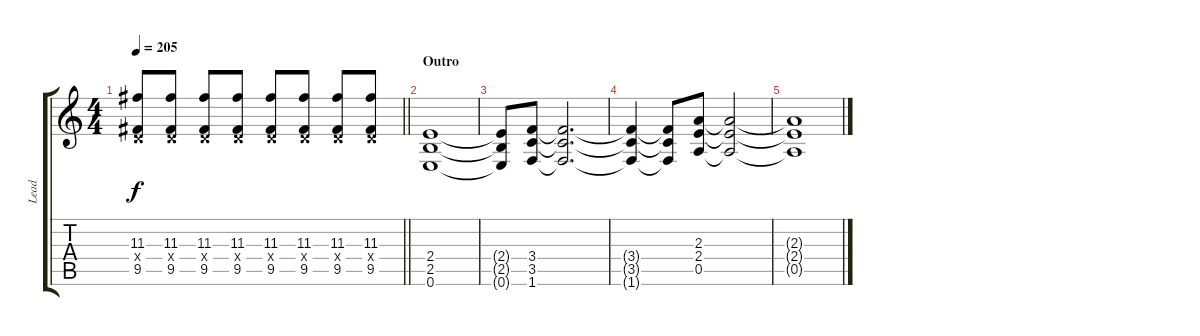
\track ("Lead" "Lead") {instrument distortionguitar}
\staff {score tabs}
\tuning (E4 B3 G3 D3 A2 E2) {hide}
\ts (4 4)
\tempo 205
\clef g2
\barLineRight lightlight
\ks c
(11.3 0.4{x} 9.5).8{dy f} (11.3 0.4{x} 9.5).8 (11.3 0.4{x} 9.5).8 (11.3 0.4{x} 9.5).8 (11.3 0.4{x} 9.5).8 (11.3 0.4{x} 9.5).8 (11.3 0.4{x} 9.5).8 (11.3 0.4{x} 9.5).8 |
\section ("" "Outro")
(2.4 2.5 0.6).1 |
(2.4{t} 2.5{t} 0.6{t}).8 (3.4 3.5 1.6).8 (3.4{t} 3.5{t} 1.6{t}).2{d} |
(3.4{t} 3.5{t} 1.6{t}).4 (3.4{t} 3.5{t} 1.6{t}).8 (2.3 2.4 0.5).8 (2.3{t} 2.4{t} 0.5{t}).2 |
(2.3{t} 2.4{t} 0.5{t}).1
